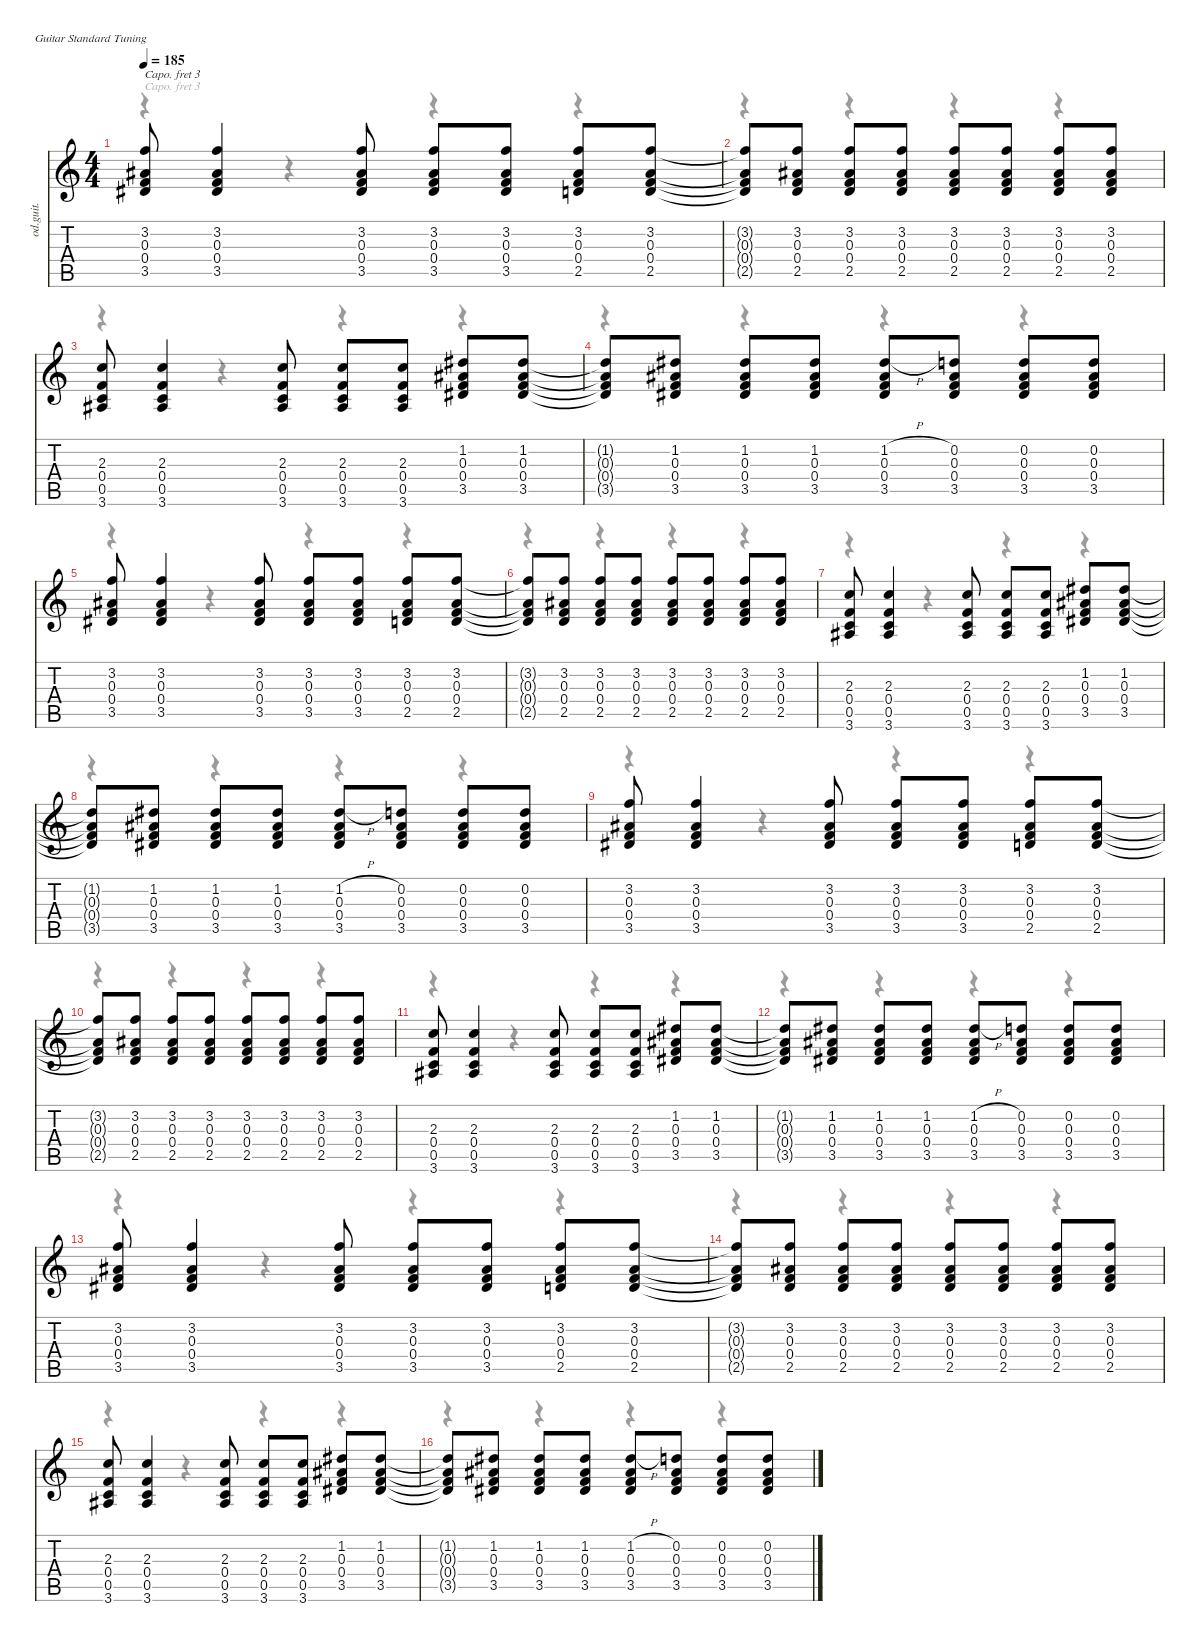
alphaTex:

\defaultSystemsLayout 4
\hideDynamics
\bracketExtendMode nobrackets
\otherSystemsTrackNameOrientation horizontal
\track ("Track 2" "od.guit.") {instrument overdrivenguitar}
\staff {score tabs}
\capo 3
\tuning (E4 B3 G3 D3 A2 E2)
\voice
\ts (4 4)
\beaming (8 2 2 2 2)
\tempo 185
\clef g2
\ks c
(3.2 0.3{acc #} 0.4 3.5{acc #}).8{dy f beam Up} (3.2 0.3{acc #} 0.4 3.5{acc #}).4{beam Up} (3.2 0.3{acc #} 0.4 3.5{acc #}).8{beam Up} (3.2 0.3{acc #} 0.4 3.5{acc #}).8{beam Up} (3.2 0.3{acc #} 0.4 3.5{acc #}).8{beam Up} (3.2 0.3{acc #} 0.4 2.5).8{beam Up} (3.2 0.3{acc #} 0.4 2.5).8{beam Up} |
(3.2{t} 0.3{t acc #} 0.4{t} 2.5{t}).8{beam Up} (3.2 0.3{acc #} 0.4 2.5).8{beam Up} (3.2 0.3{acc #} 0.4 2.5).8{beam Up} (3.2 0.3{acc #} 0.4 2.5).8{beam Up} (3.2 0.3{acc #} 0.4 2.5).8{beam Up} (3.2 0.3{acc #} 0.4 2.5).8{beam Up} (3.2 0.3{acc #} 0.4 2.5).8{beam Up} (3.2 0.3{acc #} 0.4 2.5).8{beam Up} |
(2.3 0.4 0.5 3.6{acc #}).8{beam Up} (2.3 0.4 0.5 3.6{acc #}).4{beam Up} (2.3 0.4 0.5 3.6{acc #}).8{beam Up} (2.3 0.4 0.5 3.6{acc #}).8{beam Up} (2.3 0.4 0.5 3.6{acc #}).8{beam Up} (1.2{acc #} 0.3{acc #} 0.4 3.5{acc #}).8{beam Up} (1.2{acc #} 0.3{acc #} 0.4 3.5{acc #}).8{beam Up} |
(1.2{t acc #} 0.3{t acc #} 0.4{t} 3.5{t acc #}).8{beam Up} (1.2{acc #} 0.3{acc #} 0.4 3.5{acc #}).8{beam Up} (1.2{acc #} 0.3{acc #} 0.4 3.5{acc #}).8{beam Up} (1.2{acc #} 0.3{acc #} 0.4 3.5{acc #}).8{beam Up} (1.2{h acc #} 0.3{acc #} 0.4 3.5{acc #}).8{beam Up} (0.2 0.3{acc #} 0.4 3.5{acc #}).8{beam Up} (0.2 0.3{acc #} 0.4 3.5{acc #}).8{beam Up} (0.2 0.3{acc #} 0.4 3.5{acc #}).8{beam Up} |
(3.2 0.3{acc #} 0.4 3.5{acc #}).8{beam Up} (3.2 0.3{acc #} 0.4 3.5{acc #}).4{beam Up} (3.2 0.3{acc #} 0.4 3.5{acc #}).8{beam Up} (3.2 0.3{acc #} 0.4 3.5{acc #}).8{beam Up} (3.2 0.3{acc #} 0.4 3.5{acc #}).8{beam Up} (3.2 0.3{acc #} 0.4 2.5).8{beam Up} (3.2 0.3{acc #} 0.4 2.5).8{beam Up} |
(3.2{t} 0.3{t acc #} 0.4{t} 2.5{t}).8{beam Up} (3.2 0.3{acc #} 0.4 2.5).8{beam Up} (3.2 0.3{acc #} 0.4 2.5).8{beam Up} (3.2 0.3{acc #} 0.4 2.5).8{beam Up} (3.2 0.3{acc #} 0.4 2.5).8{beam Up} (3.2 0.3{acc #} 0.4 2.5).8{beam Up} (3.2 0.3{acc #} 0.4 2.5).8{beam Up} (3.2 0.3{acc #} 0.4 2.5).8{beam Up} |
(2.3 0.4 0.5 3.6{acc #}).8{beam Up} (2.3 0.4 0.5 3.6{acc #}).4{beam Up} (2.3 0.4 0.5 3.6{acc #}).8{beam Up} (2.3 0.4 0.5 3.6{acc #}).8{beam Up} (2.3 0.4 0.5 3.6{acc #}).8{beam Up} (1.2{acc #} 0.3{acc #} 0.4 3.5{acc #}).8{beam Up} (1.2{acc #} 0.3{acc #} 0.4 3.5{acc #}).8{beam Up} |
(1.2{t acc #} 0.3{t acc #} 0.4{t} 3.5{t acc #}).8{beam Up} (1.2{acc #} 0.3{acc #} 0.4 3.5{acc #}).8{beam Up} (1.2{acc #} 0.3{acc #} 0.4 3.5{acc #}).8{beam Up} (1.2{acc #} 0.3{acc #} 0.4 3.5{acc #}).8{beam Up} (1.2{h acc #} 0.3{acc #} 0.4 3.5{acc #}).8{beam Up} (0.2 0.3{acc #} 0.4 3.5{acc #}).8{beam Up} (0.2 0.3{acc #} 0.4 3.5{acc #}).8{beam Up} (0.2 0.3{acc #} 0.4 3.5{acc #}).8{beam Up} |
(3.2 0.3{acc #} 0.4 3.5{acc #}).8{beam Up} (3.2 0.3{acc #} 0.4 3.5{acc #}).4{beam Up} (3.2 0.3{acc #} 0.4 3.5{acc #}).8{beam Up} (3.2 0.3{acc #} 0.4 3.5{acc #}).8{beam Up} (3.2 0.3{acc #} 0.4 3.5{acc #}).8{beam Up} (3.2 0.3{acc #} 0.4 2.5).8{beam Up} (3.2 0.3{acc #} 0.4 2.5).8{beam Up} |
(3.2{t} 0.3{t acc #} 0.4{t} 2.5{t}).8{beam Up} (3.2 0.3{acc #} 0.4 2.5).8{beam Up} (3.2 0.3{acc #} 0.4 2.5).8{beam Up} (3.2 0.3{acc #} 0.4 2.5).8{beam Up} (3.2 0.3{acc #} 0.4 2.5).8{beam Up} (3.2 0.3{acc #} 0.4 2.5).8{beam Up} (3.2 0.3{acc #} 0.4 2.5).8{beam Up} (3.2 0.3{acc #} 0.4 2.5).8{beam Up} |
(2.3 0.4 0.5 3.6{acc #}).8{beam Up} (2.3 0.4 0.5 3.6{acc #}).4{beam Up} (2.3 0.4 0.5 3.6{acc #}).8{beam Up} (2.3 0.4 0.5 3.6{acc #}).8{beam Up} (2.3 0.4 0.5 3.6{acc #}).8{beam Up} (1.2{acc #} 0.3{acc #} 0.4 3.5{acc #}).8{beam Up} (1.2{acc #} 0.3{acc #} 0.4 3.5{acc #}).8{beam Up} |
(1.2{t acc #} 0.3{t acc #} 0.4{t} 3.5{t acc #}).8{beam Up} (1.2{acc #} 0.3{acc #} 0.4 3.5{acc #}).8{beam Up} (1.2{acc #} 0.3{acc #} 0.4 3.5{acc #}).8{beam Up} (1.2{acc #} 0.3{acc #} 0.4 3.5{acc #}).8{beam Up} (1.2{h acc #} 0.3{acc #} 0.4 3.5{acc #}).8{beam Up} (0.2 0.3{acc #} 0.4 3.5{acc #}).8{beam Up} (0.2 0.3{acc #} 0.4 3.5{acc #}).8{beam Up} (0.2 0.3{acc #} 0.4 3.5{acc #}).8{beam Up} |
(3.2 0.3{acc #} 0.4 3.5{acc #}).8{beam Up} (3.2 0.3{acc #} 0.4 3.5{acc #}).4{beam Up} (3.2 0.3{acc #} 0.4 3.5{acc #}).8{beam Up} (3.2 0.3{acc #} 0.4 3.5{acc #}).8{beam Up} (3.2 0.3{acc #} 0.4 3.5{acc #}).8{beam Up} (3.2 0.3{acc #} 0.4 2.5).8{beam Up} (3.2 0.3{acc #} 0.4 2.5).8{beam Up} |
(3.2{t} 0.3{t acc #} 0.4{t} 2.5{t}).8{beam Up} (3.2 0.3{acc #} 0.4 2.5).8{beam Up} (3.2 0.3{acc #} 0.4 2.5).8{beam Up} (3.2 0.3{acc #} 0.4 2.5).8{beam Up} (3.2 0.3{acc #} 0.4 2.5).8{beam Up} (3.2 0.3{acc #} 0.4 2.5).8{beam Up} (3.2 0.3{acc #} 0.4 2.5).8{beam Up} (3.2 0.3{acc #} 0.4 2.5).8{beam Up} |
(2.3 0.4 0.5 3.6{acc #}).8{beam Up} (2.3 0.4 0.5 3.6{acc #}).4{beam Up} (2.3 0.4 0.5 3.6{acc #}).8{beam Up} (2.3 0.4 0.5 3.6{acc #}).8{beam Up} (2.3 0.4 0.5 3.6{acc #}).8{beam Up} (1.2{acc #} 0.3{acc #} 0.4 3.5{acc #}).8{beam Up} (1.2{acc #} 0.3{acc #} 0.4 3.5{acc #}).8{beam Up} |
(1.2{t acc #} 0.3{t acc #} 0.4{t} 3.5{t acc #}).8{beam Up} (1.2{acc #} 0.3{acc #} 0.4 3.5{acc #}).8{beam Up} (1.2{acc #} 0.3{acc #} 0.4 3.5{acc #}).8{beam Up} (1.2{acc #} 0.3{acc #} 0.4 3.5{acc #}).8{beam Up} (1.2{h acc #} 0.3{acc #} 0.4 3.5{acc #}).8{beam Up} (0.2 0.3{acc #} 0.4 3.5{acc #}).8{beam Up} (0.2 0.3{acc #} 0.4 3.5{acc #}).8{beam Up} (0.2 0.3{acc #} 0.4 3.5{acc #}).8{beam Up}
\voice
\clef g2
\ottava regular
\simile none
\ks c
r.4{dy mf beam Down} r.4{beam Down} r.4{beam Down} r.4{beam Down} |
r.4{beam Down} r.4{beam Down} r.4{beam Down} r.4{beam Down} |
r.4{beam Down} r.4{beam Down} r.4{beam Down} r.4{beam Down} |
r.4{beam Down} r.4{beam Down} r.4{beam Down} r.4{beam Down} |
r.4{beam Down} r.4{beam Down} r.4{beam Down} r.4{beam Down} |
r.4{beam Down} r.4{beam Down} r.4{beam Down} r.4{beam Down} |
r.4{beam Down} r.4{beam Down} r.4{beam Down} r.4{beam Down} |
r.4{beam Down} r.4{beam Down} r.4{beam Down} r.4{beam Down} |
r.4{beam Down} r.4{beam Down} r.4{beam Down} r.4{beam Down} |
r.4{beam Down} r.4{beam Down} r.4{beam Down} r.4{beam Down} |
r.4{beam Down} r.4{beam Down} r.4{beam Down} r.4{beam Down} |
r.4{beam Down} r.4{beam Down} r.4{beam Down} r.4{beam Down} |
r.4{beam Down} r.4{beam Down} r.4{beam Down} r.4{beam Down} |
r.4{beam Down} r.4{beam Down} r.4{beam Down} r.4{beam Down} |
r.4{beam Down} r.4{beam Down} r.4{beam Down} r.4{beam Down} |
r.4{beam Down} r.4{beam Down} r.4{beam Down} r.4{beam Down}
